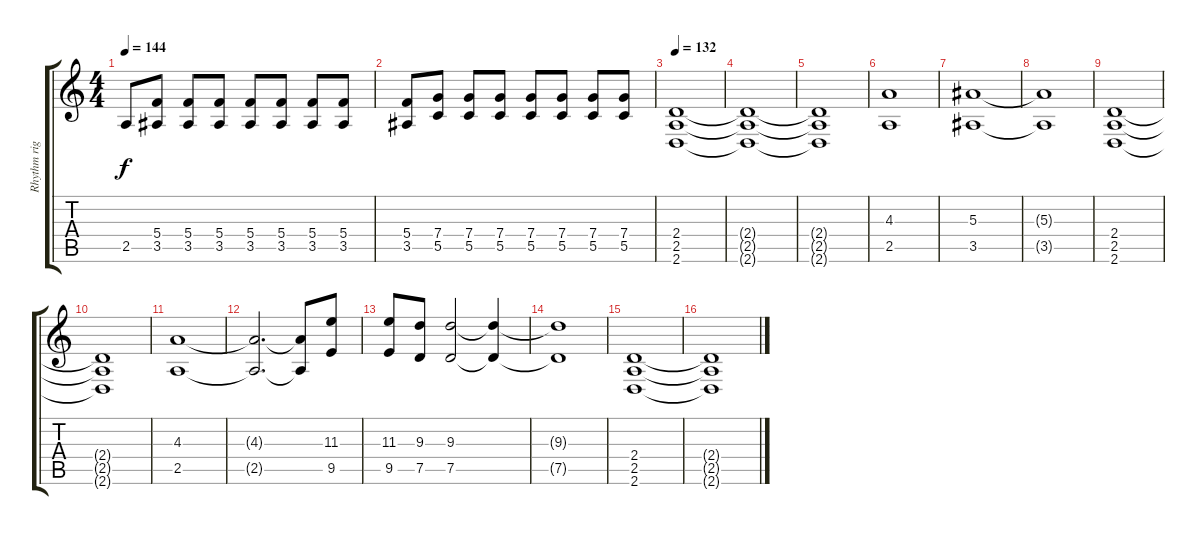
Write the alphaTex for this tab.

\track ("Rhythm right" "Rhythm rig") {instrument overdrivenguitar}
\staff {score tabs}
\tuning (D4 A3 F3 C3 G2 C2) {hide}
\ts (4 4)
\tempo 144
\clef g2
\ks c
2.5.8{dy f} (5.4 3.5).8 (5.4 3.5).8 (5.4 3.5).8 (5.4 3.5).8 (5.4 3.5).8 (5.4 3.5).8 (5.4 3.5).8 |
(5.4 3.5).8 (7.4 5.5).8 (7.4 5.5).8 (7.4 5.5).8 (7.4 5.5).8 (7.4 5.5).8 (7.4 5.5).8 (7.4 5.5).8 |
\tempo 132
(2.4 2.5 2.6).1 |
(2.4{t} 2.5{t} 2.6{t}).1 |
(2.4{t} 2.5{t} 2.6{t}).1 |
(4.3 2.5).1 |
(5.3 3.5).1 |
(5.3{t} 3.5{t}).1 |
(2.4 2.5 2.6).1 |
(2.4{t} 2.5{t} 2.6{t}).1 |
(4.3 2.5).1 |
(4.3{t} 2.5{t}).2{d} (4.3{t} 2.5{t}).8 (11.3 9.5).8 |
(11.3 9.5).8 (9.3 7.5).8 (9.3 7.5).2 (9.3{t} 7.5{t}).4 |
(9.3{t} 7.5{t}).1 |
(2.4 2.5 2.6).1 |
(2.4{t} 2.5{t} 2.6{t}).1
